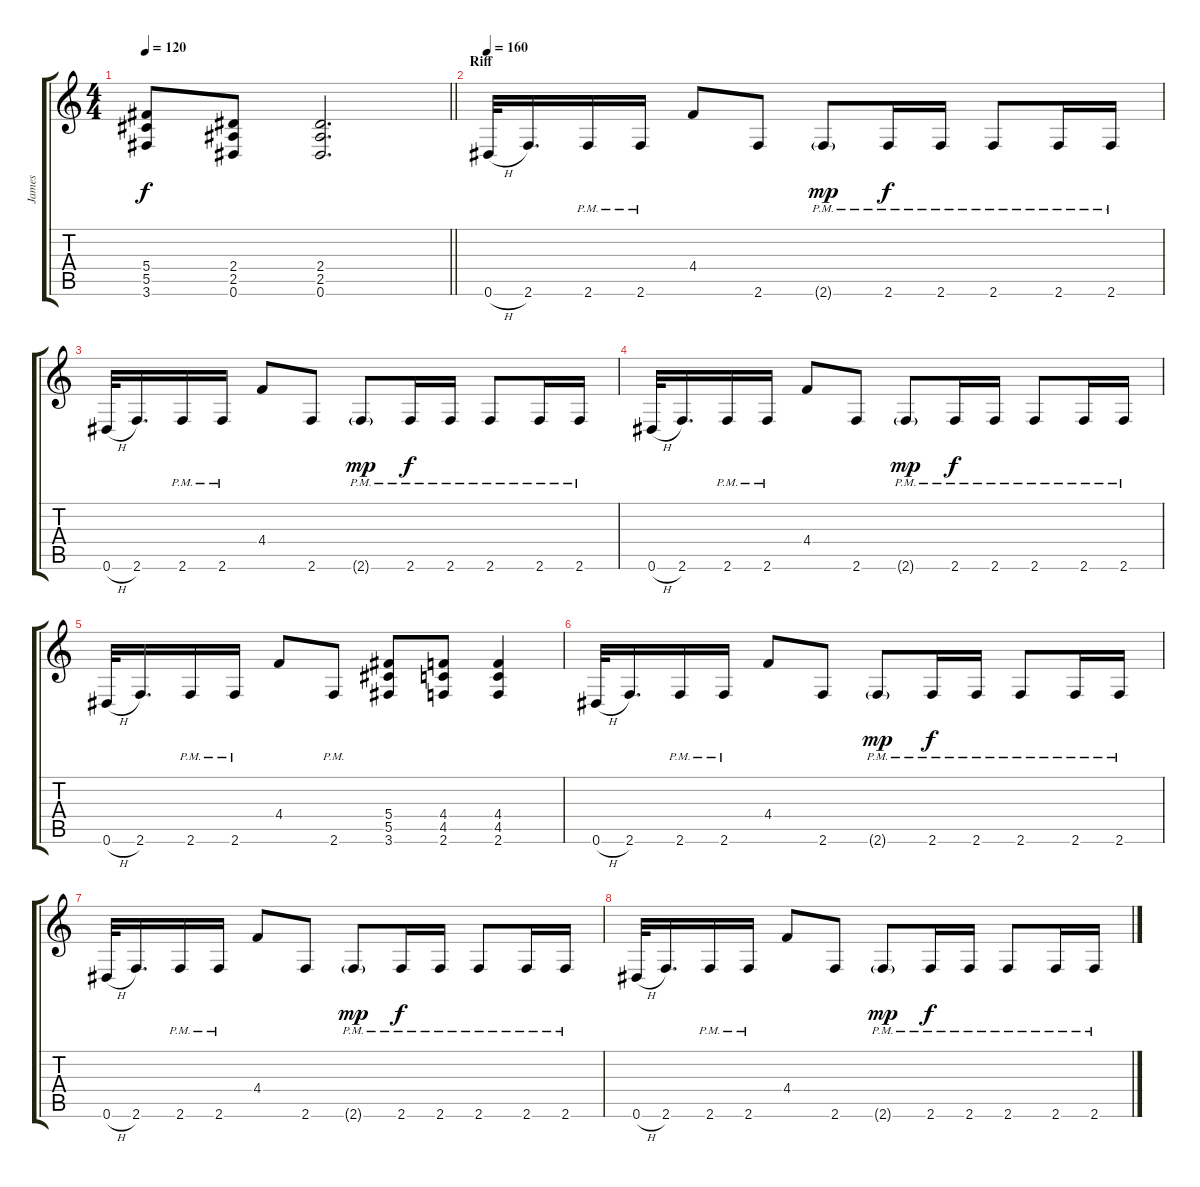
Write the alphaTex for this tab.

\track ("James" "James") {instrument distortionguitar}
\staff {score tabs}
\tuning (Eb4 Bb3 Gb3 Db3 Ab2 Eb2) {hide}
\ts (4 4)
\tempo 120
\clef g2
\barLineRight lightlight
\ks c
(5.4 5.5 3.6).8{dy f} (2.4 2.5 0.6).8 (2.4 2.5 0.6).2{d} |
\section ("" "Riff")
\tempo 160
0.6{h}.32 2.6.16{d} 2.6{pm}.16 2.6{pm}.16 4.4.8 2.6.8 2.6{g pm}.8{dy mp} 2.6{pm}.16{dy f} 2.6{pm}.16 2.6{pm}.8 2.6{pm}.16 2.6{pm}.16 |
0.6{h}.32 2.6.16{d} 2.6{pm}.16 2.6{pm}.16 4.4.8 2.6.8 2.6{g pm}.8{dy mp} 2.6{pm}.16{dy f} 2.6{pm}.16 2.6{pm}.8 2.6{pm}.16 2.6{pm}.16 |
0.6{h}.32 2.6.16{d} 2.6{pm}.16 2.6{pm}.16 4.4.8 2.6.8 2.6{g pm}.8{dy mp} 2.6{pm}.16{dy f} 2.6{pm}.16 2.6{pm}.8 2.6{pm}.16 2.6{pm}.16 |
0.6{h}.32 2.6.16{d} 2.6{pm}.16 2.6{pm}.16 4.4.8 2.6{pm}.8 (5.4 5.5 3.6).8 (4.4 4.5 2.6).8 (4.4 4.5 2.6).4 |
0.6{h}.32 2.6.16{d} 2.6{pm}.16 2.6{pm}.16 4.4.8 2.6.8 2.6{g pm}.8{dy mp} 2.6{pm}.16{dy f} 2.6{pm}.16 2.6{pm}.8 2.6{pm}.16 2.6{pm}.16 |
0.6{h}.32 2.6.16{d} 2.6{pm}.16 2.6{pm}.16 4.4.8 2.6.8 2.6{g pm}.8{dy mp} 2.6{pm}.16{dy f} 2.6{pm}.16 2.6{pm}.8 2.6{pm}.16 2.6{pm}.16 |
0.6{h}.32 2.6.16{d} 2.6{pm}.16 2.6{pm}.16 4.4.8 2.6.8 2.6{g pm}.8{dy mp} 2.6{pm}.16{dy f} 2.6{pm}.16 2.6{pm}.8 2.6{pm}.16 2.6{pm}.16
